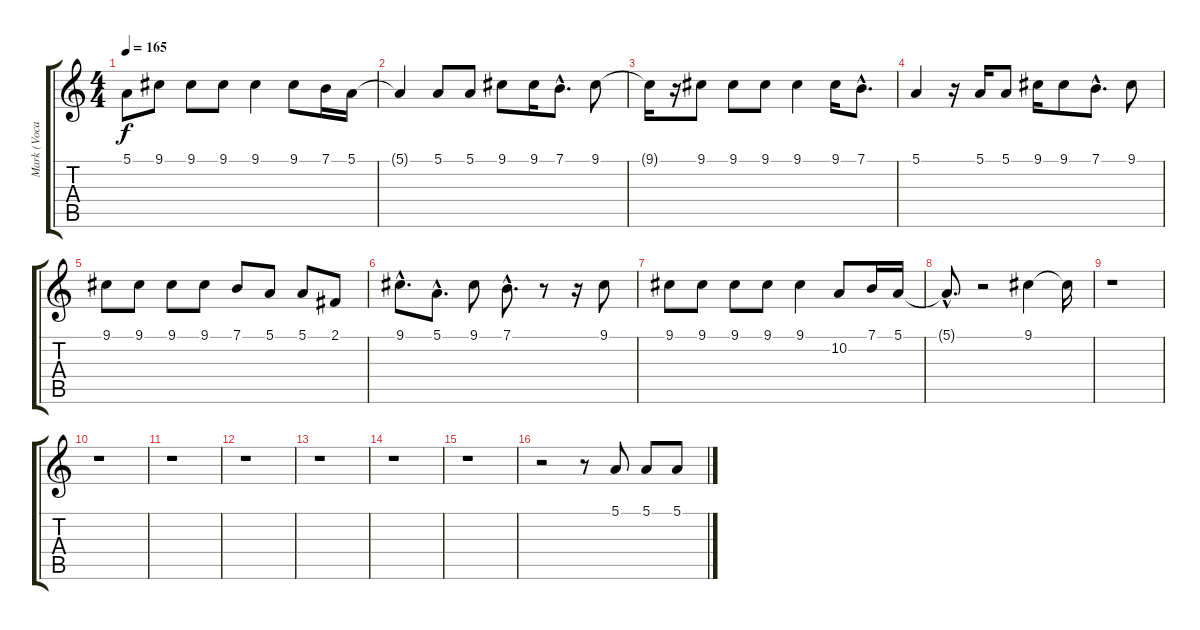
\track ("Mark (Vocals)" "Mark (Voca") {instrument tenorsax}
\staff {score tabs}
\tuning (E4 B3 G3 D3 A2 E2) {hide}
\ts (4 4)
\tempo 165
\clef g2
\ks c
5.1{t}.8{dy f} 9.1.8 9.1.8 9.1.8 9.1.4 9.1.8 7.1.16 5.1.16 |
5.1{t}.4 5.1.8 5.1.8 9.1.8 9.1.16 7.1{hac}.8{d} 9.1.8 |
9.1{t}.16 r.16 9.1.8 9.1.8 9.1.8 9.1.4 9.1.16 7.1{hac}.8{d} |
5.1.4 r.16 5.1.16 5.1.8 9.1.16 9.1.8 7.1{hac}.8{d} 9.1.8 |
9.1.8 9.1.8 9.1.8 9.1.8 7.1.8 5.1.8 5.1.8 2.1.8 |
9.1{hac}.8{d} 5.1{hac}.8{d} 9.1.8 7.1{hac}.8{d} r.8 r.16 9.1.8 |
9.1.8 9.1.8 9.1.8 9.1.8 9.1.4 10.2.8 7.1.16 5.1.16 |
5.1{hac t}.8{d} r.2 9.1.4 9.1{t}.16 |
r.1 |
r.1 |
r.1 |
r.1 |
r.1 |
r.1 |
r.1 |
r.2 r.8 5.1.8 5.1.8 5.1.8
